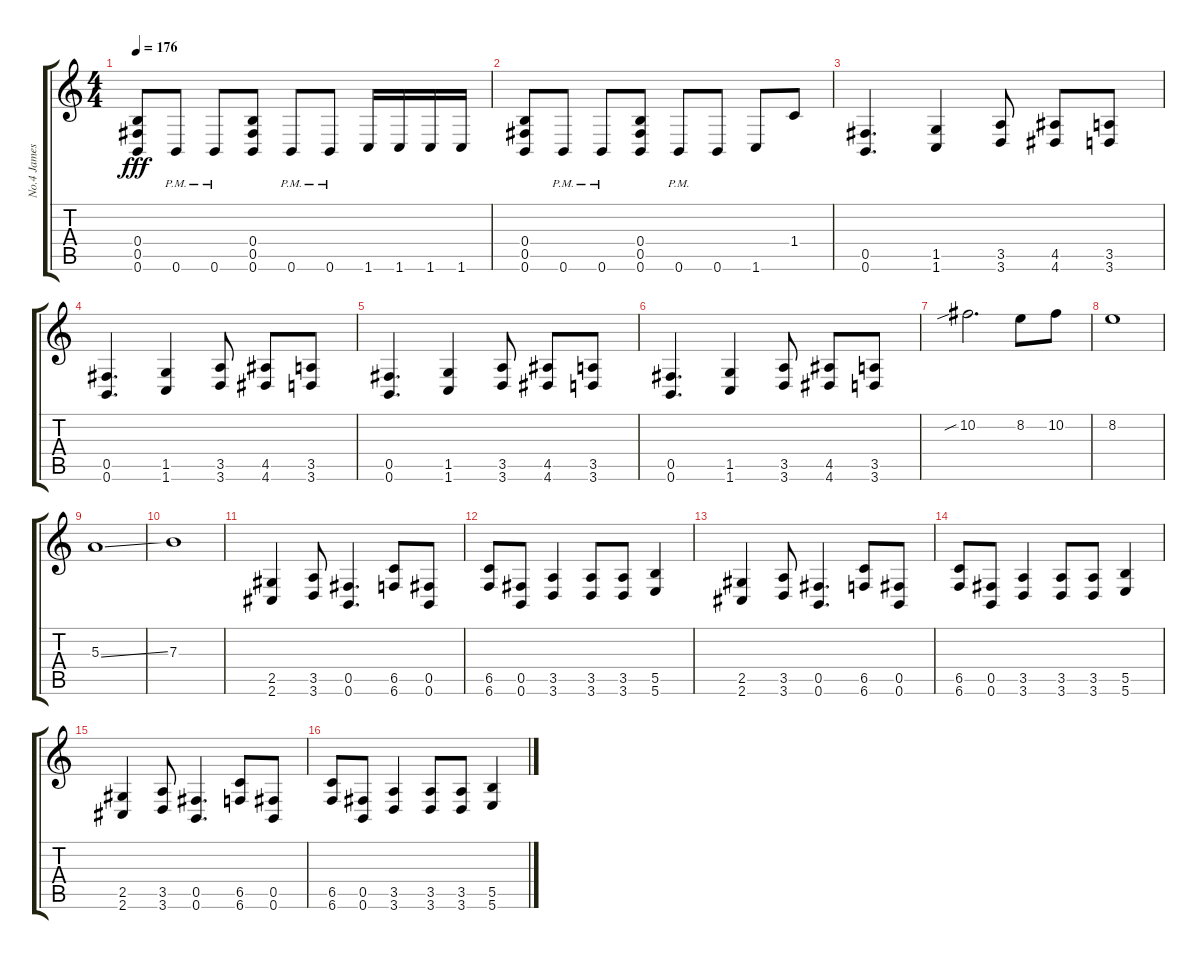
\track ("No.4 James" "No.4 James") {instrument distortionguitar}
\staff {score tabs}
\tuning (Db4 Ab3 E3 B2 Gb2 B1) {hide}
\ts (4 4)
\tempo 176
\clef g2
\ks c
(0.4 0.5 0.6).8{dy fff} 0.6{pm}.8 0.6{pm}.8 (0.4 0.5 0.6).8 0.6{pm}.8 0.6{pm}.8 1.6.16 1.6.16 1.6.16 1.6.16 |
(0.4 0.5 0.6).8 0.6{pm}.8 0.6{pm}.8 (0.4 0.5 0.6).8 0.6{pm}.8 0.6.8 1.6.8 1.4.8 |
(0.5 0.6).4{d} (1.5 1.6).4 (3.5 3.6).8 (4.5 4.6).8 (3.5 3.6).8 |
(0.5 0.6).4{d} (1.5 1.6).4 (3.5 3.6).8 (4.5 4.6).8 (3.5 3.6).8 |
(0.5 0.6).4{d} (1.5 1.6).4 (3.5 3.6).8 (4.5 4.6).8 (3.5 3.6).8 |
(0.5 0.6).4{d} (1.5 1.6).4 (3.5 3.6).8 (4.5 4.6).8 (3.5 3.6).8 |
10.2{sib}.2{d} 8.2.8 10.2.8 |
8.2.1 |
5.3{ss}.1 |
7.3.1 |
(2.5 2.6).4 (3.5 3.6).8 (0.5 0.6).4{d} (6.5 6.6).8 (0.5 0.6).8 |
(6.5 6.6).8 (0.5 0.6).8 (3.5 3.6).4 (3.5 3.6).8 (3.5 3.6).8 (5.5 5.6).4 |
(2.5 2.6).4 (3.5 3.6).8 (0.5 0.6).4{d} (6.5 6.6).8 (0.5 0.6).8 |
(6.5 6.6).8 (0.5 0.6).8 (3.5 3.6).4 (3.5 3.6).8 (3.5 3.6).8 (5.5 5.6).4 |
(2.5 2.6).4 (3.5 3.6).8 (0.5 0.6).4{d} (6.5 6.6).8 (0.5 0.6).8 |
(6.5 6.6).8 (0.5 0.6).8 (3.5 3.6).4 (3.5 3.6).8 (3.5 3.6).8 (5.5 5.6).4
